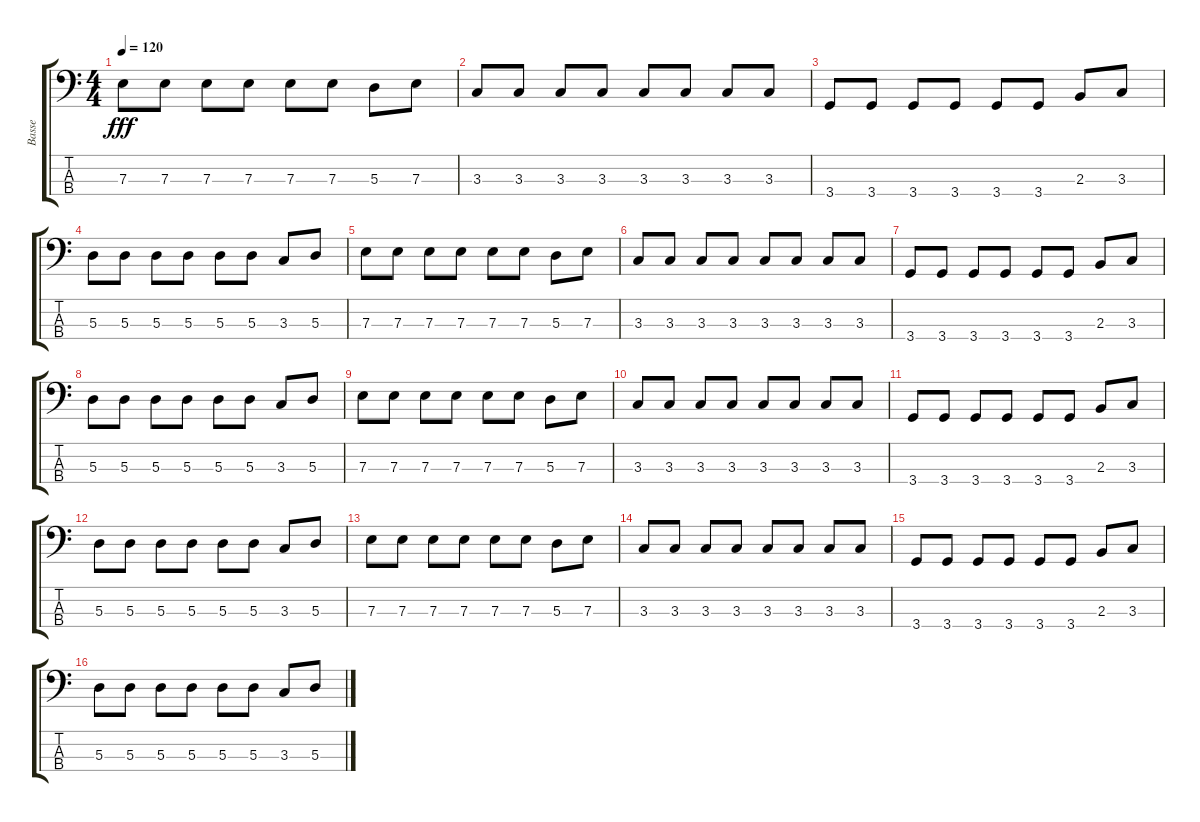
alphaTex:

\track ("Basse" "Basse") {instrument electricbassfinger}
\staff {score tabs}
\tuning (G2 D2 A1 E1) {hide}
\ts (4 4)
\tempo 120
\clef f4
\ks c
7.3.8{dy fff} 7.3.8 7.3.8 7.3.8 7.3.8 7.3.8 5.3.8 7.3.8 |
3.3.8 3.3.8 3.3.8 3.3.8 3.3.8 3.3.8 3.3.8 3.3.8 |
3.4.8 3.4.8 3.4.8 3.4.8 3.4.8 3.4.8 2.3.8 3.3.8 |
5.3.8 5.3.8 5.3.8 5.3.8 5.3.8 5.3.8 3.3.8 5.3.8 |
7.3.8 7.3.8 7.3.8 7.3.8 7.3.8 7.3.8 5.3.8 7.3.8 |
3.3.8 3.3.8 3.3.8 3.3.8 3.3.8 3.3.8 3.3.8 3.3.8 |
3.4.8 3.4.8 3.4.8 3.4.8 3.4.8 3.4.8 2.3.8 3.3.8 |
5.3.8 5.3.8 5.3.8 5.3.8 5.3.8 5.3.8 3.3.8 5.3.8 |
7.3.8 7.3.8 7.3.8 7.3.8 7.3.8 7.3.8 5.3.8 7.3.8 |
3.3.8 3.3.8 3.3.8 3.3.8 3.3.8 3.3.8 3.3.8 3.3.8 |
3.4.8 3.4.8 3.4.8 3.4.8 3.4.8 3.4.8 2.3.8 3.3.8 |
5.3.8 5.3.8 5.3.8 5.3.8 5.3.8 5.3.8 3.3.8 5.3.8 |
7.3.8 7.3.8 7.3.8 7.3.8 7.3.8 7.3.8 5.3.8 7.3.8 |
3.3.8 3.3.8 3.3.8 3.3.8 3.3.8 3.3.8 3.3.8 3.3.8 |
3.4.8 3.4.8 3.4.8 3.4.8 3.4.8 3.4.8 2.3.8 3.3.8 |
5.3.8 5.3.8 5.3.8 5.3.8 5.3.8 5.3.8 3.3.8 5.3.8
